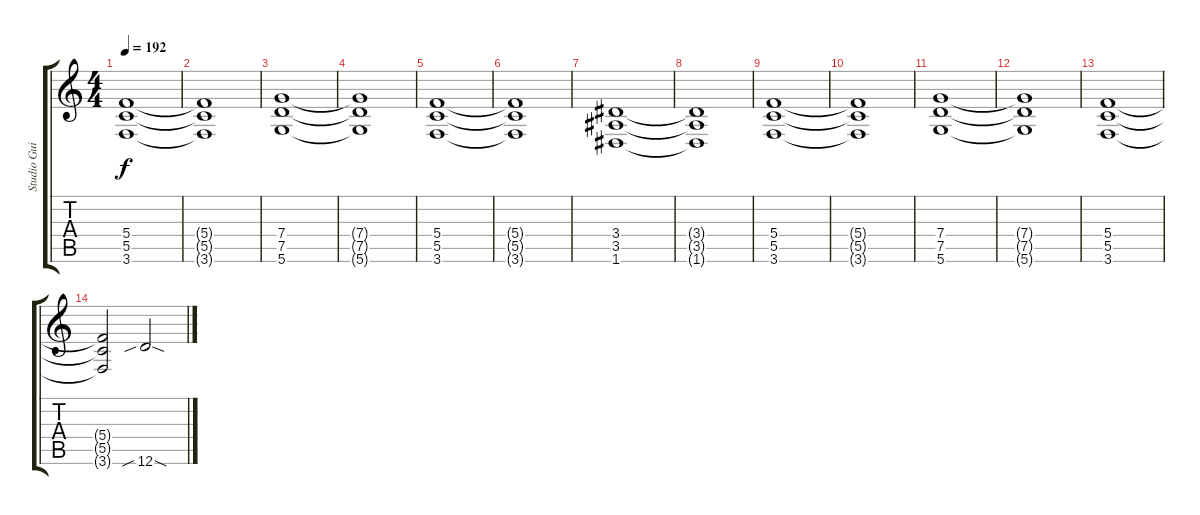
\track ("Studio Guitar" "Studio Gui") {instrument distortionguitar}
\staff {score tabs}
\tuning (D4 A3 F3 C3 G2 D2) {hide}
\ts (4 4)
\tempo 192
\clef g2
\ks c
(5.4 5.5 3.6).1{dy f} |
(5.4{t} 5.5{t} 3.6{t}).1 |
(7.4 7.5 5.6).1 |
(7.4{t} 7.5{t} 5.6{t}).1 |
(5.4 5.5 3.6).1 |
(5.4{t} 5.5{t} 3.6{t}).1 |
(3.4 3.5 1.6).1 |
(3.4{t} 3.5{t} 1.6{t}).1 |
(5.4 5.5 3.6).1 |
(5.4{t} 5.5{t} 3.6{t}).1 |
(7.4 7.5 5.6).1 |
(7.4{t} 7.5{t} 5.6{t}).1 |
(5.4 5.5 3.6).1 |
(5.4{t} 5.5{t} 3.6{t}).2 12.6{sib sod}.2
